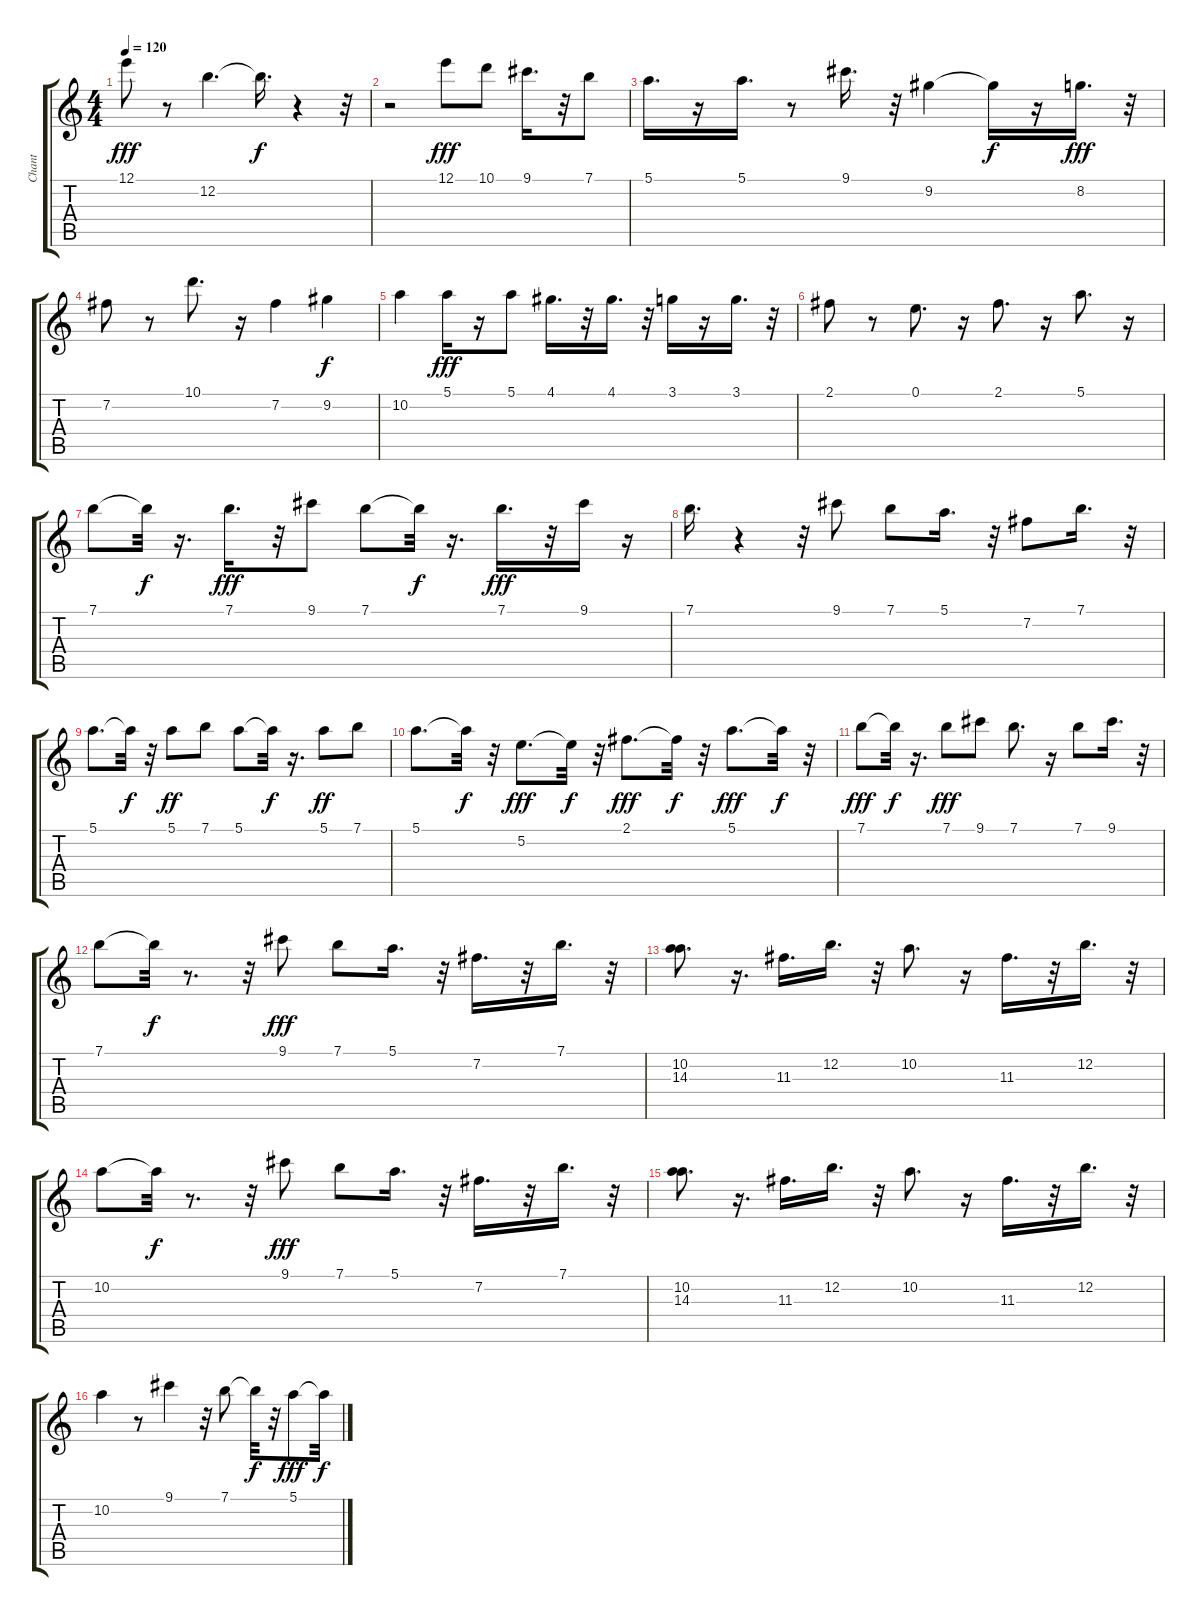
\track ("Chant" "Chant") {instrument acousticguitarsteel}
\staff {score tabs}
\tuning (E4 B3 G3 D3 A2 E2) {hide}
\ts (4 4)
\tempo 120
\clef g2
\ks c
12.1.8{dy fff} r.8 12.2.4{d} 12.2{t}.16{d dy f} r.4 r.32 |
r.2 12.1.8{dy fff} 10.1.8 9.1.16{d} r.32 7.1.8 |
5.1.16{d} r.16 5.1.16{d} r.8 9.1.16{d} r.32 9.2.4 9.2{t}.16{dy f} r.16 8.2.16{d dy fff} r.32 |
7.2.8 r.8 10.1.8{d} r.16 7.2.4 9.2.4{dy f} |
10.2.4 5.1.16{dy fff} r.16 5.1.8 4.1.16{d} r.32 4.1.16{d} r.32 3.1.16 r.16 3.1.16{d} r.32 |
2.1.8 r.8 0.1.8{d} r.16 2.1.8{d} r.16 5.1.8{d} r.16 |
7.1.8 7.1{t}.32{dy f} r.16{d} 7.1.16{d dy fff} r.32 9.1.8 7.1.8 7.1{t}.32{dy f} r.16{d} 7.1.16{d dy fff} r.32 9.1.16 r.16 |
7.1.16{d} r.4 r.32 9.1.8 7.1.8 5.1.16{d} r.32 7.2.8 7.1.16{d} r.32 |
5.1.8{d} 5.1{t}.32{dy f} r.32 5.1.8{dy ff} 7.1.8 5.1.8 5.1{t}.32{dy f} r.16{d} 5.1.8{dy ff} 7.1.8 |
5.1.8{d} 5.1{t}.32{dy f} r.32 5.2.8{d dy fff} 5.2{t}.32{dy f} r.32 2.1.8{d dy fff} 2.1{t}.32{dy f} r.32 5.1.8{d dy fff} 5.1{t}.32{dy f} r.32 |
7.1.8{dy fff} 7.1{t}.32{dy f} r.16{d} 7.1.8{dy fff} 9.1.8 7.1.8{d} r.16 7.1.8 9.1.16{d} r.32 |
7.1.8 7.1{t}.32{dy f} r.8{d} r.32 9.1.8{dy fff} 7.1.8 5.1.16{d} r.32 7.2.16{d} r.32 7.1.16{d} r.32 |
(10.2 14.3).8{d} r.16{d} 11.3.16{d} 12.2.16{d} r.32 10.2.8{d} r.16 11.3.16{d} r.32 12.2.16{d} r.32 |
10.2.8 10.2{t}.32{dy f} r.8{d} r.32 9.1.8{dy fff} 7.1.8 5.1.16{d} r.32 7.2.16{d} r.32 7.1.16{d} r.32 |
(10.2 14.3).8{d} r.16{d} 11.3.16{d} 12.2.16{d} r.32 10.2.8{d} r.16 11.3.16{d} r.32 12.2.16{d} r.32 |
10.2.4 r.8 9.1.4 r.32 7.1.8 7.1{t}.32{dy f} r.32 5.1.8{dy fff} 5.1{t}.32{dy f}
